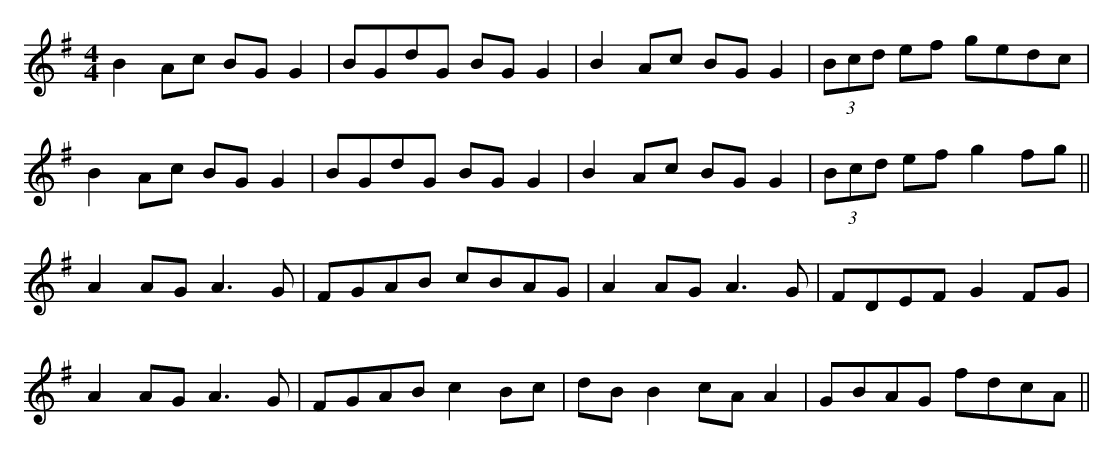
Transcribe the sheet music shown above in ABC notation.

X:1
M:4/4
K:G
B2 Ac BG G2|BGdG BG G2|B2 Ac BG G2|(3Bcd ef gedc|
B2 Ac BG G2|BGdG BG G2|B2 Ac BG G2|(3Bcd ef g2 fg||
A2 AG A3G|FGAB cBAG|A2 AG A3G|FDEF G2 FG|
A2 AG A3G|FGAB c2 Bc|dB B2 cA A2|GBAG fdcA||
